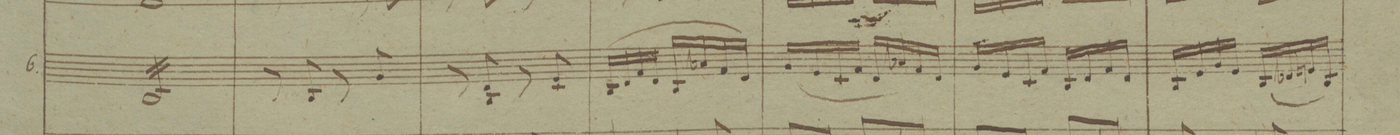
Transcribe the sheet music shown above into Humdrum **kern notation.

**kern
*I""Violini
*clefG2
*k[b-e-]
*M2/4
16B-/LL
16B-/
16B-/
16B-/
16B-/
16B-/
16B-/
16B-/JJ
=44
8r
8B-/
8r
8g/
=45
8r
8B-/ 8d
8r
8c/ 8e-
=46
(>16B-/LL
16d/
16f/
16d/JJ
16B-/LL
16a-X/
16f/
16d/JJ)
=47
(16g/LL
16e-/
16c/
16f/JJ
16d/LL
16a-X/)
16f/
16d/JJ
=48
16g/LL
16e-/
16c/
16f/JJ
16B-/LL
16d/
16f/
16d/JJ
=49
16B-/LL
16e-/
16g/
16e-/JJ
(16B-/LL
16d-X/
16en/
16B-/JJ)
=50
*-
